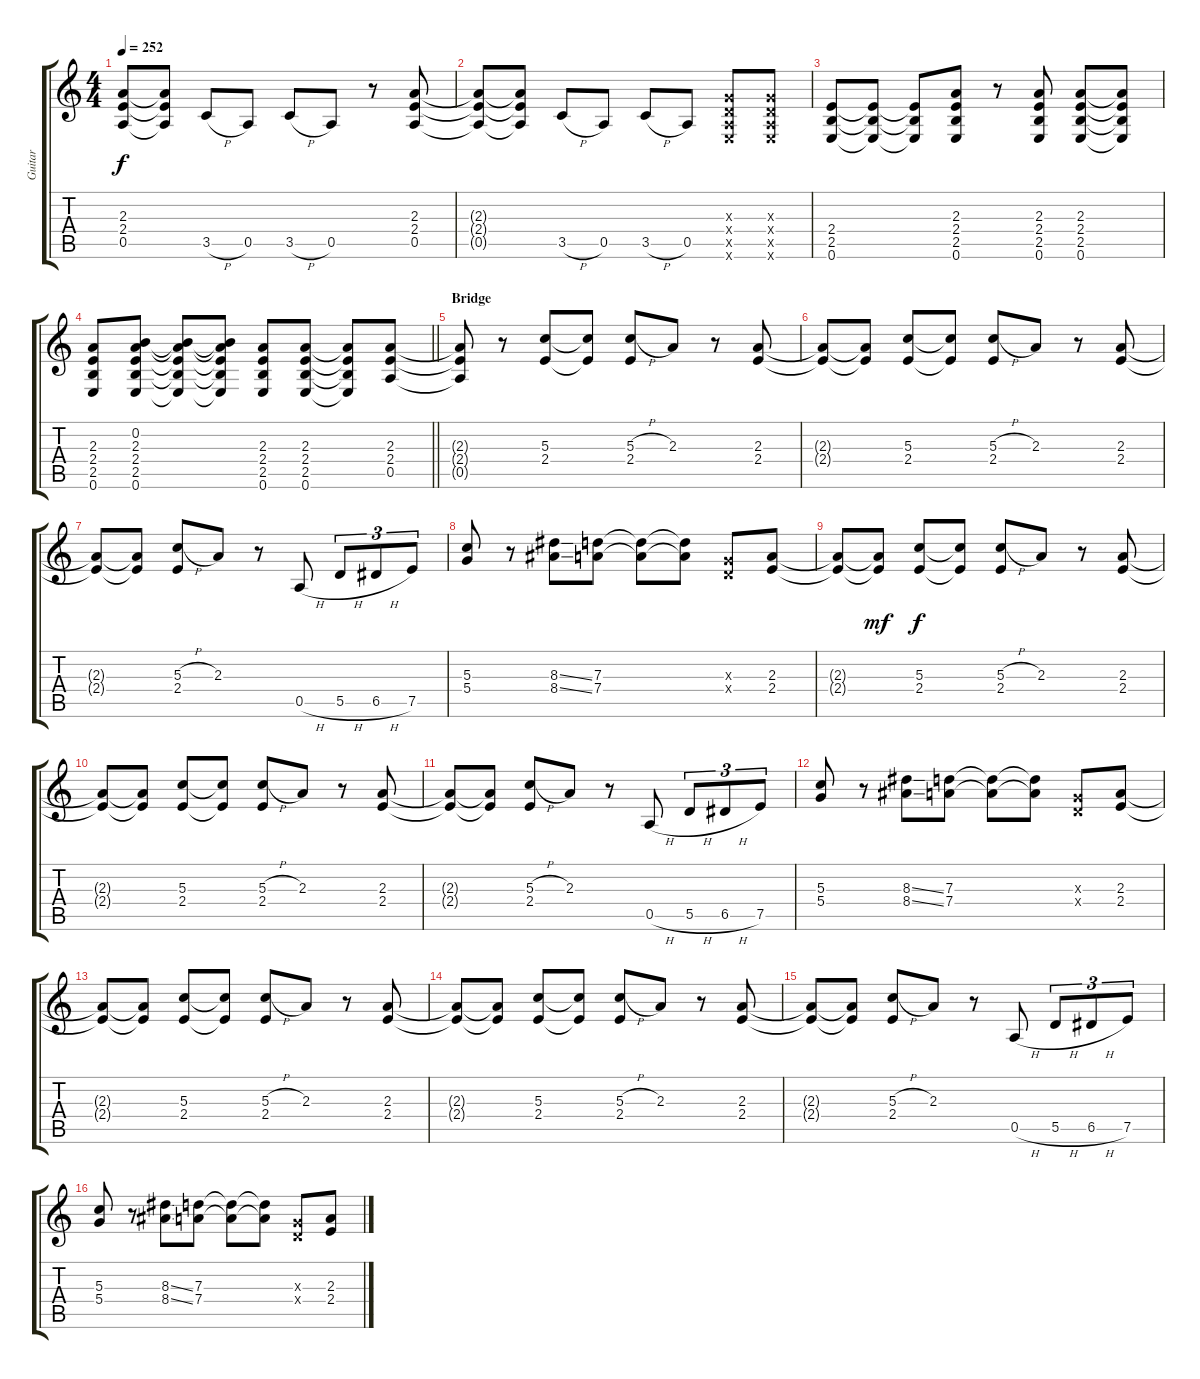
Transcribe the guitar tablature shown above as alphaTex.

\track ("Guitar" "Guitar") {instrument distortionguitar}
\staff {score tabs}
\tuning (E4 B3 G3 D3 A2 E2) {hide}
\ts (4 4)
\tempo 252
\clef g2
\ks c
(2.3{t} 2.4{t} 0.5{t}).8{dy f} (2.3{t} 2.4{t} 0.5{t}).8 3.5{h}.8 0.5.8 3.5{h}.8 0.5.8 r.8 (2.3 2.4 0.5).8 |
(2.3{t} 2.4{t} 0.5{t}).8 (2.3{t} 2.4{t} 0.5{t}).8 3.5{h}.8 0.5.8 3.5{h}.8 0.5.8 (0.3{x} 0.4{x} 0.5{x} 0.6{x}).8 (0.3{x} 0.4{x} 0.5{x} 0.6{x}).8 |
(2.4 2.5 0.6).8 (2.4{t} 2.5{t} 0.6{t}).8 (2.4{t} 2.5{t} 0.6{t}).8 (2.3 2.4 2.5 0.6).8 r.8 (2.3 2.4 2.5 0.6).8 (2.3 2.4 2.5 0.6).8 (2.3{t} 2.4{t} 2.5{t} 0.6{t}).8 |
\barLineRight lightlight
(2.3 2.4 2.5 0.6).8 (0.2 2.3 2.4 2.5 0.6).8 (0.2{t} 2.3{t} 2.4{t} 2.5{t} 0.6{t}).8 (0.2{t} 2.3{t} 2.4{t} 2.5{t} 0.6{t}).8 (2.3 2.4 2.5 0.6).8 (2.3 2.4 2.5 0.6).8 (2.3{t} 2.4{t} 2.5{t} 0.6{t}).8 (2.3 2.4 0.5).8 |
\section ("" "Bridge")
(2.3{t} 2.4{t} 0.5{t}).8 r.8 (5.3 2.4).8{instrument electricguitarmuted} (5.3{t} 2.4{t}).8 (5.3{h} 2.4).8 2.3.8 r.8 (2.3 2.4).8 |
(2.3{t} 2.4{t}).8 (2.3{t} 2.4{t}).8 (5.3 2.4).8 (5.3{t} 2.4{t}).8 (5.3{h} 2.4).8 2.3.8 r.8 (2.3 2.4).8 |
(2.3{t} 2.4{t}).8 (2.3{t} 2.4{t}).8 (5.3{h} 2.4).8 2.3.8 r.8 0.5{h}.8 5.5{h}.8{tu (3 2)} 6.5{h}.8{tu (3 2)} 7.5.8{tu (3 2)} |
(5.3 5.4).8 r.8 (8.3{ss} 8.4{ss}).8 (7.3 7.4).8 (7.3{t} 7.4{t}).8 (7.3{t} 7.4{t}).8 (0.3{x} 0.4{x}).8 (2.3 2.4).8 |
(2.3{t} 2.4{t}).8 (2.3{t} 2.4{t}).8{dy mf} (5.3 2.4).8{dy f} (5.3{t} 2.4{t}).8 (5.3{h} 2.4).8 2.3.8 r.8 (2.3 2.4).8 |
(2.3{t} 2.4{t}).8 (2.3{t} 2.4{t}).8 (5.3 2.4).8 (5.3{t} 2.4{t}).8 (5.3{h} 2.4).8 2.3.8 r.8 (2.3 2.4).8 |
(2.3{t} 2.4{t}).8 (2.3{t} 2.4{t}).8 (5.3{h} 2.4).8 2.3.8 r.8 0.5{h}.8 5.5{h}.8{tu (3 2)} 6.5{h}.8{tu (3 2)} 7.5.8{tu (3 2)} |
(5.3 5.4).8 r.8 (8.3{ss} 8.4{ss}).8 (7.3 7.4).8 (7.3{t} 7.4{t}).8 (7.3{t} 7.4{t}).8 (0.3{x} 0.4{x}).8 (2.3 2.4).8 |
(2.3{t} 2.4{t}).8 (2.3{t} 2.4{t}).8 (5.3 2.4).8 (5.3{t} 2.4{t}).8 (5.3{h} 2.4).8 2.3.8 r.8 (2.3 2.4).8 |
(2.3{t} 2.4{t}).8 (2.3{t} 2.4{t}).8 (5.3 2.4).8 (5.3{t} 2.4{t}).8 (5.3{h} 2.4).8 2.3.8 r.8 (2.3 2.4).8 |
(2.3{t} 2.4{t}).8 (2.3{t} 2.4{t}).8 (5.3{h} 2.4).8 2.3.8 r.8 0.5{h}.8 5.5{h}.8{tu (3 2)} 6.5{h}.8{tu (3 2)} 7.5.8{tu (3 2)} |
(5.3 5.4).8 r.8 (8.3{ss} 8.4{ss}).8 (7.3 7.4).8 (7.3{t} 7.4{t}).8 (7.3{t} 7.4{t}).8 (0.3{x} 0.4{x}).8 (2.3 2.4).8
